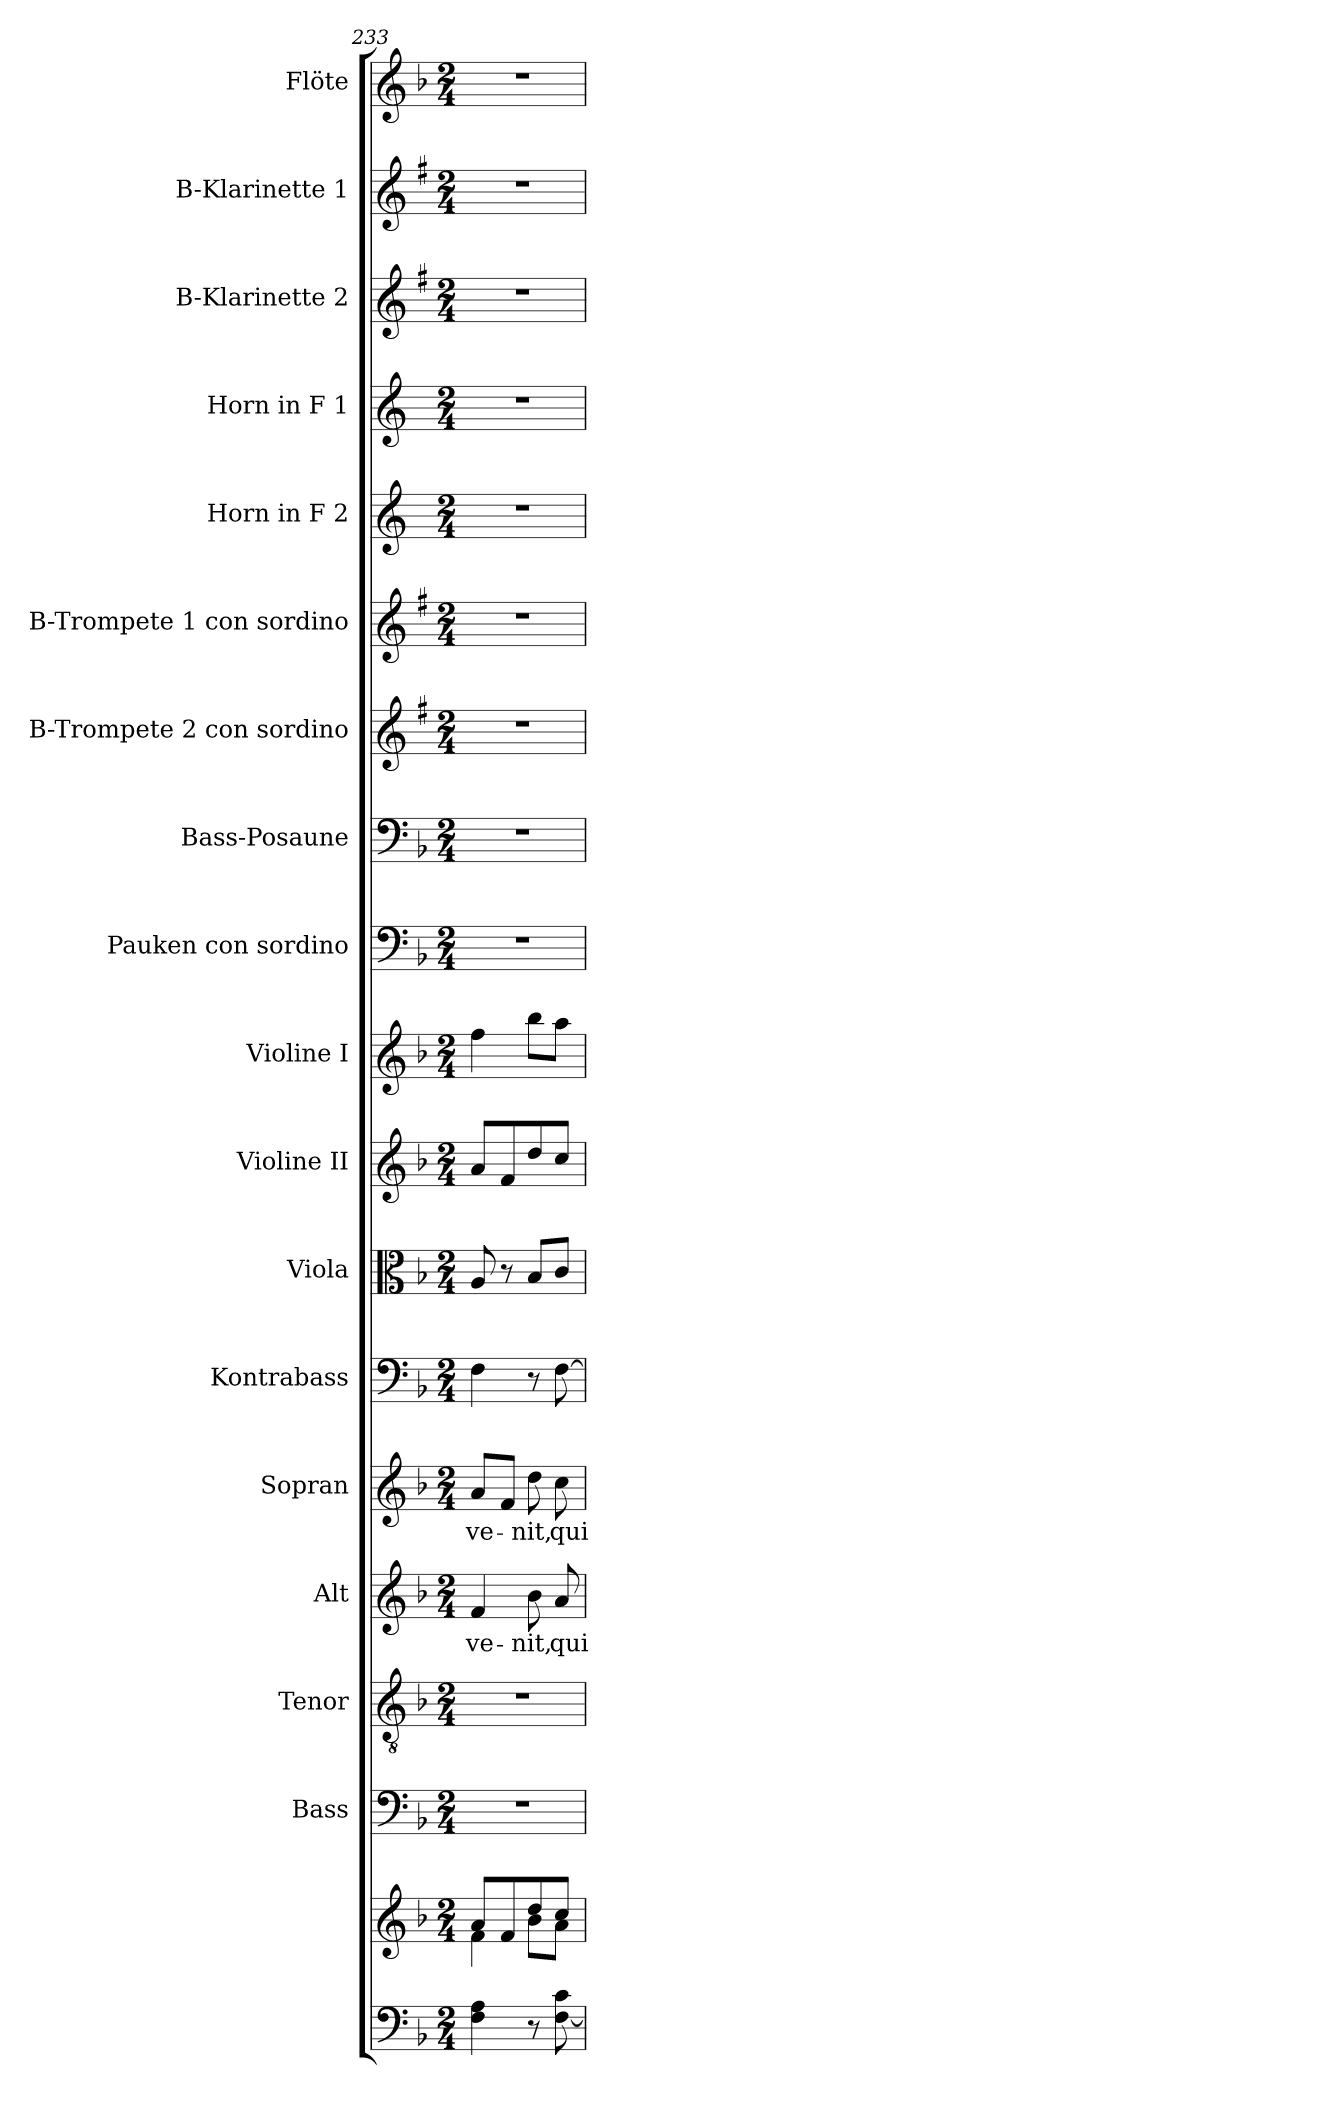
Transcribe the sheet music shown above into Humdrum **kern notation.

**kern	**kern	**kern	**kern	**kern	**text	**kern	**text	**kern	**kern	**kern	**kern	**kern	**kern	**kern	**kern	**kern	**kern	**kern	**kern	**kern
*part18	*part18	*part17	*part16	*part15	*part15	*part14	*part14	*part13	*part12	*part11	*part10	*part9	*part8	*part7	*part6	*part5	*part4	*part3	*part2	*part1
*staff19	*staff18	*staff17	*staff16	*staff15	*staff15	*staff14	*staff14	*staff13	*staff12	*staff11	*staff10	*staff9	*staff8	*staff7	*staff6	*staff5	*staff4	*staff3	*staff2	*staff1
*	*	*I"Bass	*I"Tenor	*I"Alt	*	*I"Sopran	*	*I"Kontrabass	*I"Viola	*I"Violine II	*I"Violine I	*I"Pauken con sordino	*I"Bass-Posaune	*I"B-Trompete 2 con sordino	*I"B-Trompete 1 con sordino	*I"Horn in F 2	*I"Horn in F 1	*I"B-Klarinette 2	*I"B-Klarinette 1	*I"Flöte
*	*	*I'B.	*I'T.	*I'A.	*	*I'S.	*	*I'Kb.	*I'Vla.	*I'Vl. II	*I'Vl. I	*I'Pk.	*I'B. Pos.	*I'B Trp. 2	*I'B Trp. 1	*	*	*I'B Kl. 2	*I'B Kl. 1	*I'Fl.
*clefF4	*clefG2	*clefF4	*clefGv2	*clefG2	*	*clefG2	*	*clefF4	*clefC3	*clefG2	*clefG2	*clefF4	*clefF4	*clefG2	*clefG2	*clefG2	*clefG2	*clefG2	*clefG2	*clefG2
*	*	*	*	*	*	*	*	*ITrd7c12	*	*	*	*	*	*ITrd1c2	*ITrd1c2	*ITrd4c7	*ITrd4c7	*ITrd1c2	*ITrd1c2	*
*k[b-]	*k[b-]	*k[b-]	*k[b-]	*k[b-]	*	*k[b-]	*	*k[b-]	*k[b-]	*k[b-]	*k[b-]	*k[b-]	*k[b-]	*k[b-]	*k[b-]	*k[b-]	*k[b-]	*k[b-]	*k[b-]	*k[b-]
*F:	*F:	*F:	*F:	*F:	*	*F:	*	*F:	*F:	*F:	*F:	*F:	*F:	*F:	*F:	*F:	*F:	*F:	*F:	*F:
*M2/4	*M2/4	*M2/4	*M2/4	*M2/4	*	*M2/4	*	*M2/4	*M2/4	*M2/4	*M2/4	*M2/4	*M2/4	*M2/4	*M2/4	*M2/4	*M2/4	*M2/4	*M2/4	*M2/4
=233	=233	=233	=233	=233	=233	=233	=233	=233	=233	=233	=233	=233	=233	=233	=233	=233	=233	=233	=233	=233
*	*^	*	*	*	*	*	*	*	*	*	*	*	*	*	*	*	*	*	*	*
!	!	!	!	!	!	!LO:LY:b	!	!LO:LY:b	!	!	!	!	!	!	!	!	!	!	!	!	!
4F\ 4A\	8a/L	4f\	2r	2r	4f/	ve-	8a/L	ve-	4FF\	8A/	8a/L	4ff\	2r	2r	2r	2r	2r	2r	2r	2r	2r
.	8f/	.	.	.	.	.	8f/J	.	.	8r	8f/	.	.	.	.	.	.	.	.	.	.
!	!	!	!	!	!	!LO:LY:b	!	!LO:LY:b	!	!	!	!	!	!	!	!	!	!	!	!	!
8r	8dd/	8b-\L	.	.	8b-\	-nit,	8dd\	-nit,	8r	8B-/L	8dd/	8bb-\L	.	.	.	.	.	.	.	.	.
!	!	!	!	!	!	!LO:LY:b	!	!LO:LY:b	!	!	!	!	!	!	!	!	!	!	!	!	!
[<8F\ 8c\	8cc/J	8a\J	.	.	8a/	qui	8cc\	qui	[8FF\	8c/J	8cc/J	8aa\J	.	.	.	.	.	.	.	.	.
*	*v	*v	*	*	*	*	*	*	*	*	*	*	*	*	*	*	*	*	*	*	*
=	=	=	=	=	=	=	=	=	=	=	=	=	=	=	=	=	=	=	=	=
*-	*-	*-	*-	*-	*-	*-	*-	*-	*-	*-	*-	*-	*-	*-	*-	*-	*-	*-	*-	*-
